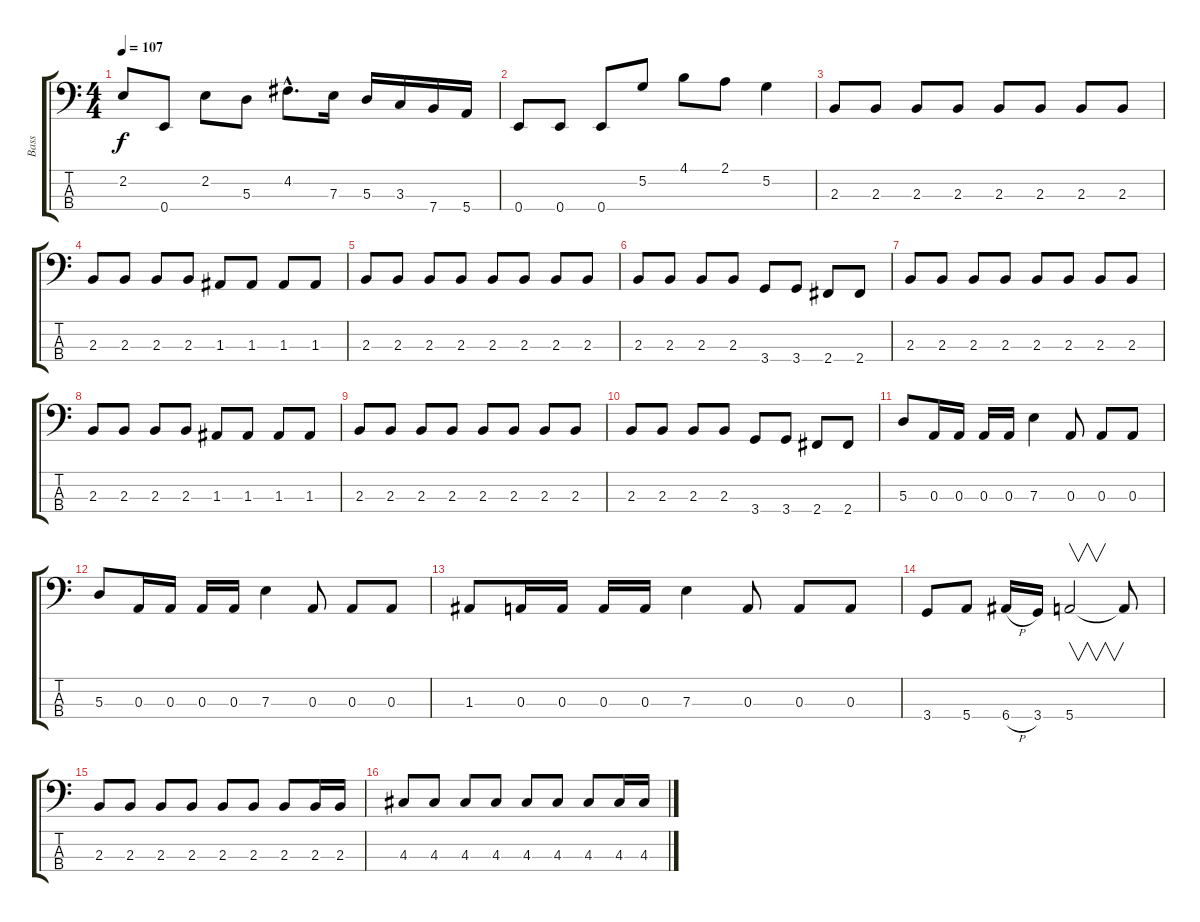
\track ("Bass" "Bass") {instrument electricbasspick}
\staff {score tabs}
\tuning (G2 D2 A1 E1) {hide}
\ts (4 4)
\tempo 107
\clef f4
\ks c
2.2.8{dy f} 0.4.8 2.2.8 5.3.8 4.2{hac}.8{d} 7.3.16 5.3.16 3.3.16 7.4.16 5.4.16 |
0.4.8 0.4.8 0.4.8 5.2.8 4.1.8 2.1.8 5.2.4 |
2.3.8 2.3.8 2.3.8 2.3.8 2.3.8 2.3.8 2.3.8 2.3.8 |
2.3.8 2.3.8 2.3.8 2.3.8 1.3.8 1.3.8 1.3.8 1.3.8 |
2.3.8 2.3.8 2.3.8 2.3.8 2.3.8 2.3.8 2.3.8 2.3.8 |
2.3.8 2.3.8 2.3.8 2.3.8 3.4.8 3.4.8 2.4.8 2.4.8 |
2.3.8 2.3.8 2.3.8 2.3.8 2.3.8 2.3.8 2.3.8 2.3.8 |
2.3.8 2.3.8 2.3.8 2.3.8 1.3.8 1.3.8 1.3.8 1.3.8 |
2.3.8 2.3.8 2.3.8 2.3.8 2.3.8 2.3.8 2.3.8 2.3.8 |
2.3.8 2.3.8 2.3.8 2.3.8 3.4.8 3.4.8 2.4.8 2.4.8 |
5.3.8 0.3.16 0.3.16 0.3.16 0.3.16 7.3.4 0.3.8 0.3.8 0.3.8 |
5.3.8 0.3.16 0.3.16 0.3.16 0.3.16 7.3.4 0.3.8 0.3.8 0.3.8 |
1.3.8 0.3.16 0.3.16 0.3.16 0.3.16 7.3.4 0.3.8 0.3.8 0.3.8 |
3.4.8 5.4.8 6.4{h}.16 3.4.16 5.4.2{v} 5.4{t}.8 |
2.3.8 2.3.8 2.3.8 2.3.8 2.3.8 2.3.8 2.3.8 2.3.16 2.3.16 |
4.3.8 4.3.8 4.3.8 4.3.8 4.3.8 4.3.8 4.3.8 4.3.16 4.3.16
